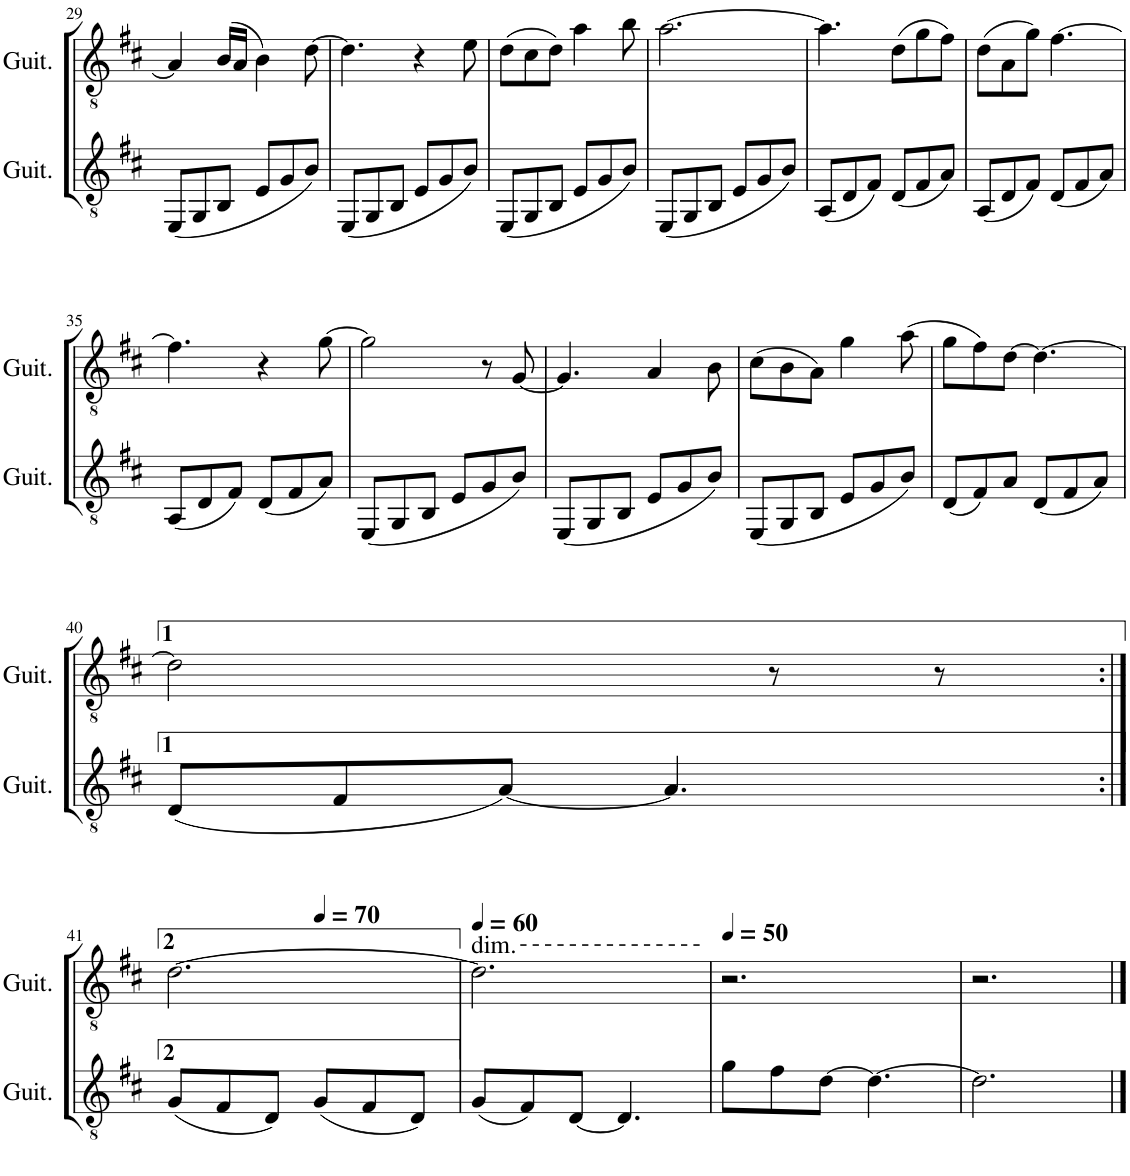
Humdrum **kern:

**kern	**kern
*part2	*part1
*staff2	*staff1
*I"Classical Guitar	*I"Classical Guitar
*I'Guit.	*I'Guit.
!!LO:PB:g=z
*clefGv2	*clefGv2
*k[f#c#]	*k[f#c#]
*M6/8	*M6/8
=29	=29
(<8EE/L	4A/]
8GG/	.
8BB/J	(>16B/LL
.	16A/JJ
8E/L	4B\)
8G/	.
8B/J)	[8d\
=30	=30
(<8EE/L	4.d\]
8GG/	.
8BB/J	.
8E/L	4r
8G/	.
8B/J)	8e\
=31	=31
(<8EE/L	(>8d\L
8GG/	8c#\
8BB/J	8d\J)
8E/L	4a\
8G/	.
8B/J)	8b\
=32	=32
(<8EE/L	[2.a\
8GG/	.
8BB/J	.
8E/L	.
8G/	.
8B/J)	.
=33	=33
(<8AA/L	4.a\]
8D/	.
8F#/J)	.
(<8D/L	(>8d\L
8F#/	8g\
8A/J)	8f#\J)
=34	=34
(<8AA/L	(>8d\L
8D/	8A\
8F#/J)	8g\J)
(<8D/L	[4.f#\
8F#/	.
8A/J)	.
!!LO:LB:g=z
=35	=35
(<8AA/L	4.f#\]
8D/	.
8F#/J)	.
(<8D/L	4r
8F#/	.
8A/J)	[8g\
=36	=36
(<8EE/L	2g\]
8GG/	.
8BB/J	.
8E/L	.
8G/	8r
8B/J)	[8G/
=37	=37
(<8EE/L	4.G/]
8GG/	.
8BB/J	.
8E/L	4A/
8G/	.
8B/J)	8B\
=38	=38
(<8EE/L	(>8c#\L
8GG/	8B\
8BB/J	8A\J)
8E/L	4g\
8G/	.
8B/J)	(>8a\
=39	=39
(<8D/L	8g\L
8F#/)	8f#\)
8A/J	[8d\J
(<8D/L	4.d\_
8F#/	.
8A/J)	.
!!LO:LB:g=z
=40	=40
(<8D/L	2d\]
8F#/	.
[8A/J)	.
4.A/]	.
.	8r
.	8r
!!LO:LB:g=z
=41:|!	=41:|!
*	*^
(<8G/L	[2.d\	4.ryy
8F#/	.	.
8D/J)	.	.
*	*MM70	*
(<8G/L	.	4.ryy
8F#/	.	.
8D/J)	.	.
*	*v	*v
=42	=42
*	*MM60
*	*^
!	!LO:TX:a:t=dim.	!
*	*v	*v
(<8G/L	2.d\]
8F#/)	.
[8D/J	.
4.D/]	.
=43	=43
*	*MM50
8g\L	2.r
8f#\	.
[8d\J	.
4.d\_	.
=44	=44
2.d\]	2.r
==	==
*-	*-
